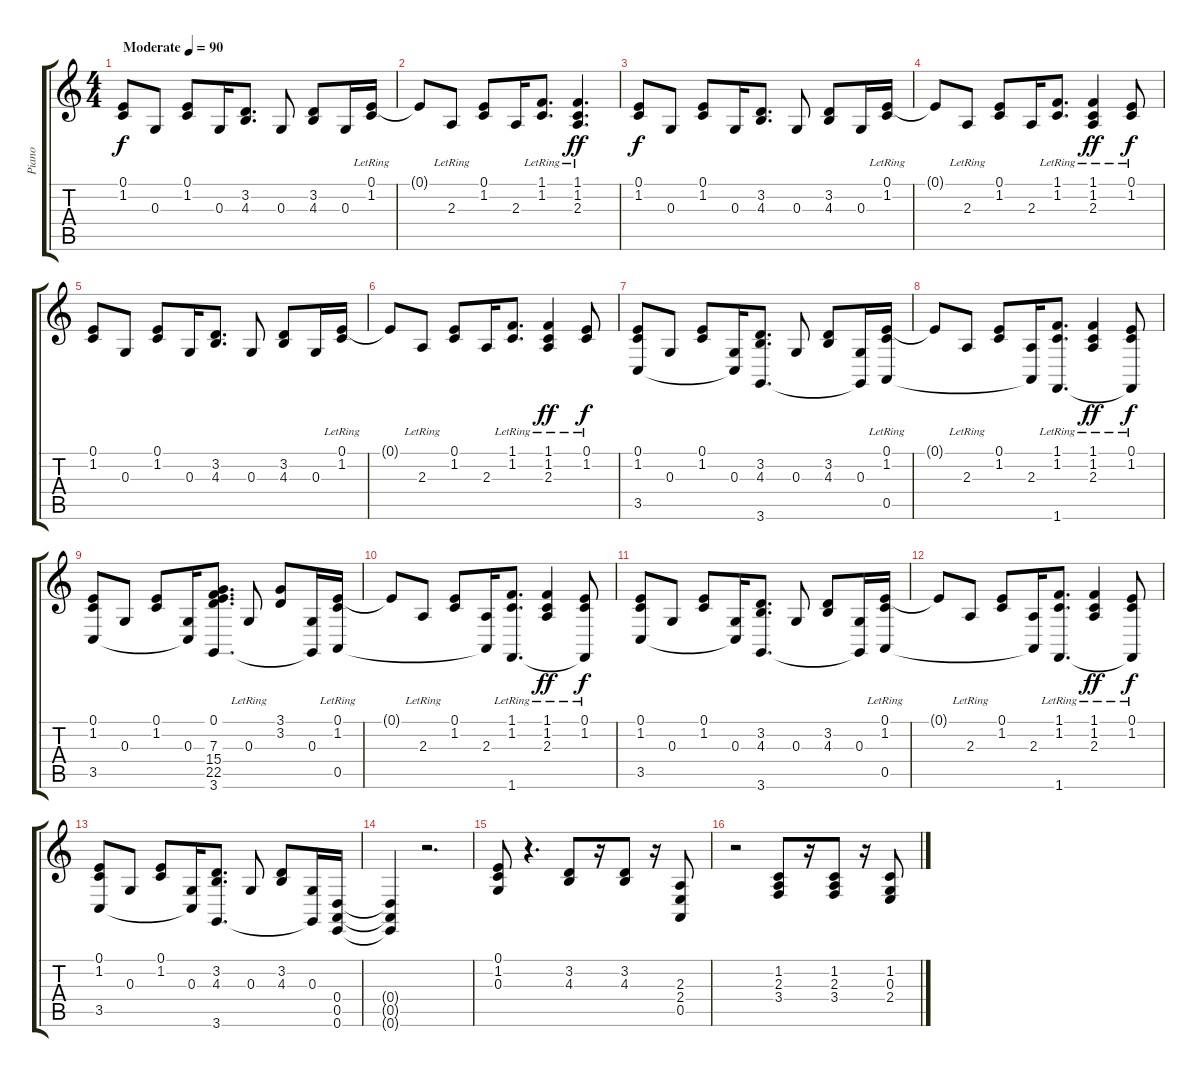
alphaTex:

\track ("Piano" "Piano") {instrument acousticgrandpiano}
\staff {score tabs}
\tuning (E4 B3 G3 D3 A2 E2) {hide}
\ts (4 4)
\tempo (90 "Moderate")
\clef g2
\ks c
(0.1 1.2).8{dy f instrument acousticgrandpiano} 0.3.8 (0.1 1.2).8 0.3.16 (3.2 4.3).8{d} 0.3.8 (3.2 4.3).8 0.3.16 (0.1 1.2{lr}).16 |
0.1{t}.8 2.3{lr}.8 (0.1 1.2).8 2.3.16 (1.1{lr} 1.2).8{d} (1.1{lr} 1.2 2.3).4{d dy ff} |
(0.1 1.2).8{dy f} 0.3.8 (0.1 1.2).8 0.3.16 (3.2 4.3).8{d} 0.3.8 (3.2 4.3).8 0.3.16 (0.1 1.2{lr}).16 |
0.1{t}.8 2.3{lr}.8 (0.1 1.2).8 2.3.16 (1.1{lr} 1.2).8{d} (1.1{lr} 1.2 2.3).4{dy ff} (0.1 1.2{lr}).8{dy f} |
(0.1 1.2).8 0.3.8 (0.1 1.2).8 0.3.16 (3.2 4.3).8{d} 0.3.8 (3.2 4.3).8 0.3.16 (0.1 1.2{lr}).16 |
0.1{t}.8 2.3{lr}.8 (0.1 1.2).8 2.3.16 (1.1{lr} 1.2).8{d} (1.1{lr} 1.2 2.3).4{dy ff} (0.1 1.2{lr}).8{dy f} |
(0.1 1.2 3.5).8 0.3.8 (0.1 1.2).8 (0.3 3.5{t}).16 (3.2 4.3 3.6).8{d} 0.3.8 (3.2 4.3).8 (0.3 3.6{t}).16 (0.1 1.2{lr} 0.5).16 |
0.1{t}.8 2.3{lr}.8 (0.1 1.2).8 (2.3 0.5{t}).16 (1.1{lr} 1.2 1.6).8{d} (1.1{lr} 1.2 2.3).4{dy ff} (0.1 1.2{lr} 1.6{t}).8{dy f} |
(0.1 1.2 3.5).8 0.3.8 (0.1 1.2).8 (0.3 3.5{t}).16 (0.1 7.3 15.4 22.5 3.6).8{d} 0.3{lr}.8 (3.1 3.2).8 (0.3 3.6{t}).16 (0.1 1.2{lr} 0.5).16 |
0.1{t}.8 2.3{lr}.8 (0.1 1.2).8 (2.3 0.5{t}).16 (1.1{lr} 1.2 1.6).8{d} (1.1{lr} 1.2 2.3).4{dy ff} (0.1 1.2{lr} 1.6{t}).8{dy f} |
(0.1 1.2 3.5).8 0.3.8 (0.1 1.2).8 (0.3 3.5{t}).16 (3.2 4.3 3.6).8{d} 0.3.8 (3.2 4.3).8 (0.3 3.6{t}).16 (0.1 1.2{lr} 0.5).16 |
0.1{t}.8 2.3{lr}.8 (0.1 1.2).8 (2.3 0.5{t}).16 (1.1{lr} 1.2 1.6).8{d} (1.1{lr} 1.2 2.3).4{dy ff} (0.1 1.2{lr} 1.6{t}).8{dy f} |
(0.1 1.2 3.5).8 0.3.8 (0.1 1.2).8 (0.3 3.5{t}).16 (3.2 4.3 3.6).8{d} 0.3.8 (3.2 4.3).8 (0.3 3.6{t}).16 (0.4 0.5 0.6).16 |
(0.4{t} 0.5{t} 0.6{t}).4 r.2{d} |
(0.1 1.2 0.3).8 r.4{d} (3.2 4.3).8 r.16 (3.2 4.3).8 r.16 (2.3 2.4 0.5).8 |
r.2 (1.2 2.3 3.4).8 r.16 (1.2 2.3 3.4).8 r.16 (1.2 0.3 2.4).8
